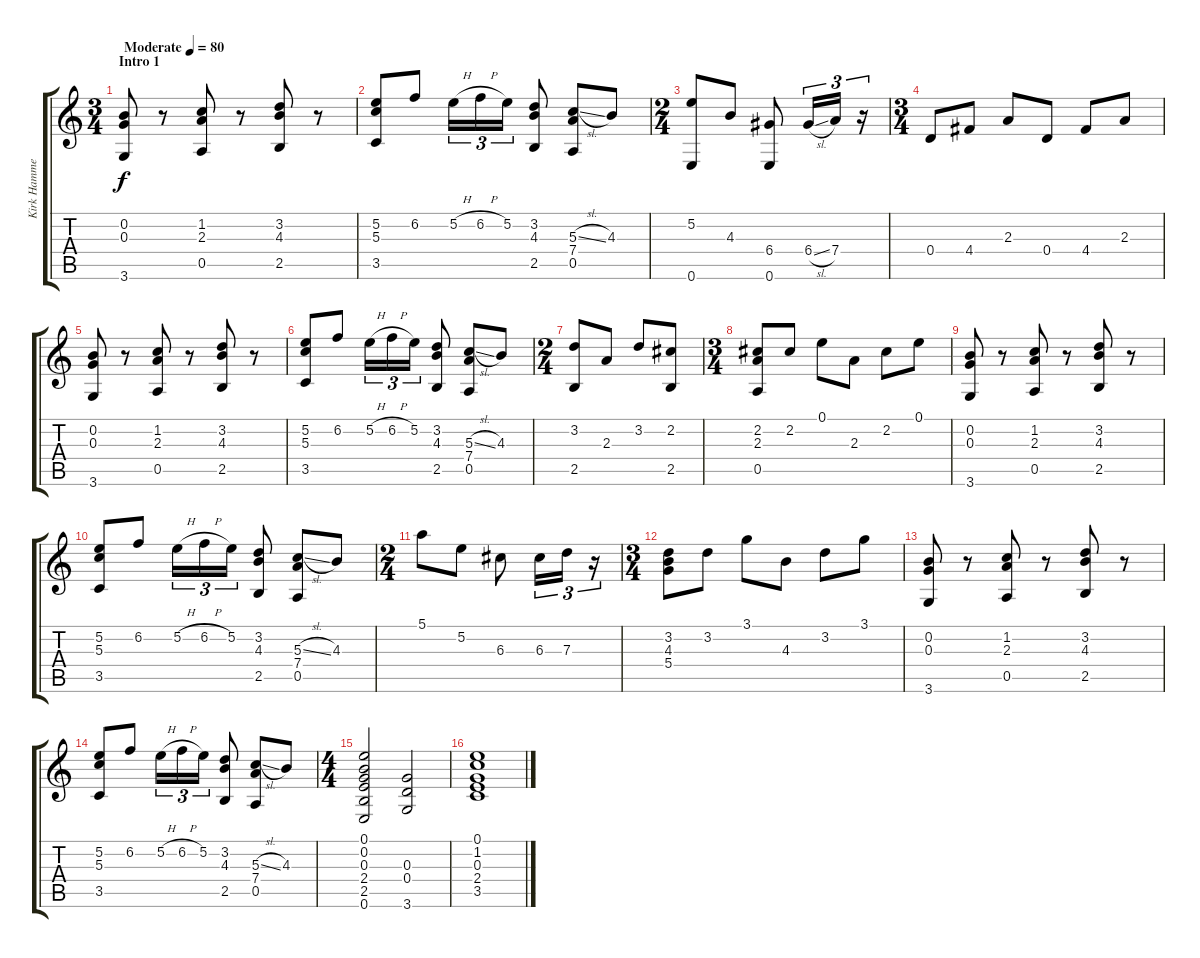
\track ("Kirk Hammett" "Kirk Hamme") {instrument distortionguitar}
\staff {score tabs}
\tuning (E4 B3 G3 D3 A2 E2) {hide}
\ts (3 4)
\section ("" "Intro 1")
\tempo (80 "Moderate")
\clef g2
\ks c
(0.2 0.3 3.6).8{dy f instrument electricguitarclean} r.8 (1.2 2.3 0.5).8 r.8 (3.2 4.3 2.5).8 r.8 |
(5.2 5.3 3.5).8 6.2.8 5.2{h}.16{tu (3 2)} 6.2{h}.16{tu (3 2)} 5.2.16{tu (3 2)} (3.2 4.3 2.5).8 (5.3{sl} 7.4 0.5).8 4.3.8 |
\ts (2 4)
(5.2 0.6).8 4.3.8 (6.4 0.6).8 6.4{sl}.16{tu (3 2)} 7.4.16{tu (3 2)} r.16{tu (3 2)} |
\ts (3 4)
0.4.8 4.4.8 2.3.8 0.4.8 4.4.8 2.3.8 |
(0.2 0.3 3.6).8 r.8 (1.2 2.3 0.5).8 r.8 (3.2 4.3 2.5).8 r.8 |
(5.2 5.3 3.5).8 6.2.8 5.2{h}.16{tu (3 2)} 6.2{h}.16{tu (3 2)} 5.2.16{tu (3 2)} (3.2 4.3 2.5).8 (5.3{sl} 7.4 0.5).8 4.3.8 |
\ts (2 4)
(3.2 2.5).8 2.3.8 3.2.8 (2.2 2.5).8 |
\ts (3 4)
(2.2 2.3 0.5).8 2.2.8 0.1.8 2.3.8 2.2.8 0.1.8 |
(0.2 0.3 3.6).8 r.8 (1.2 2.3 0.5).8 r.8 (3.2 4.3 2.5).8 r.8 |
(5.2 5.3 3.5).8 6.2.8 5.2{h}.16{tu (3 2)} 6.2{h}.16{tu (3 2)} 5.2.16{tu (3 2)} (3.2 4.3 2.5).8 (5.3{sl} 7.4 0.5).8 4.3.8 |
\ts (2 4)
5.1.8 5.2.8 6.3.8 6.3.16{tu (3 2)} 7.3.16{tu (3 2)} r.16{tu (3 2)} |
\ts (3 4)
(3.2 4.3 5.4).8 3.2.8 3.1.8 4.3.8 3.2.8 3.1.8 |
(0.2 0.3 3.6).8 r.8 (1.2 2.3 0.5).8 r.8 (3.2 4.3 2.5).8 r.8 |
(5.2 5.3 3.5).8 6.2.8 5.2{h}.16{tu (3 2)} 6.2{h}.16{tu (3 2)} 5.2.16{tu (3 2)} (3.2 4.3 2.5).8 (5.3{sl} 7.4 0.5).8 4.3.8 |
\ts (4 4)
(0.1 0.2 0.3 2.4 2.5 0.6).2 (0.3 0.4 3.6).2 |
(0.1 1.2 0.3 2.4 3.5).1
